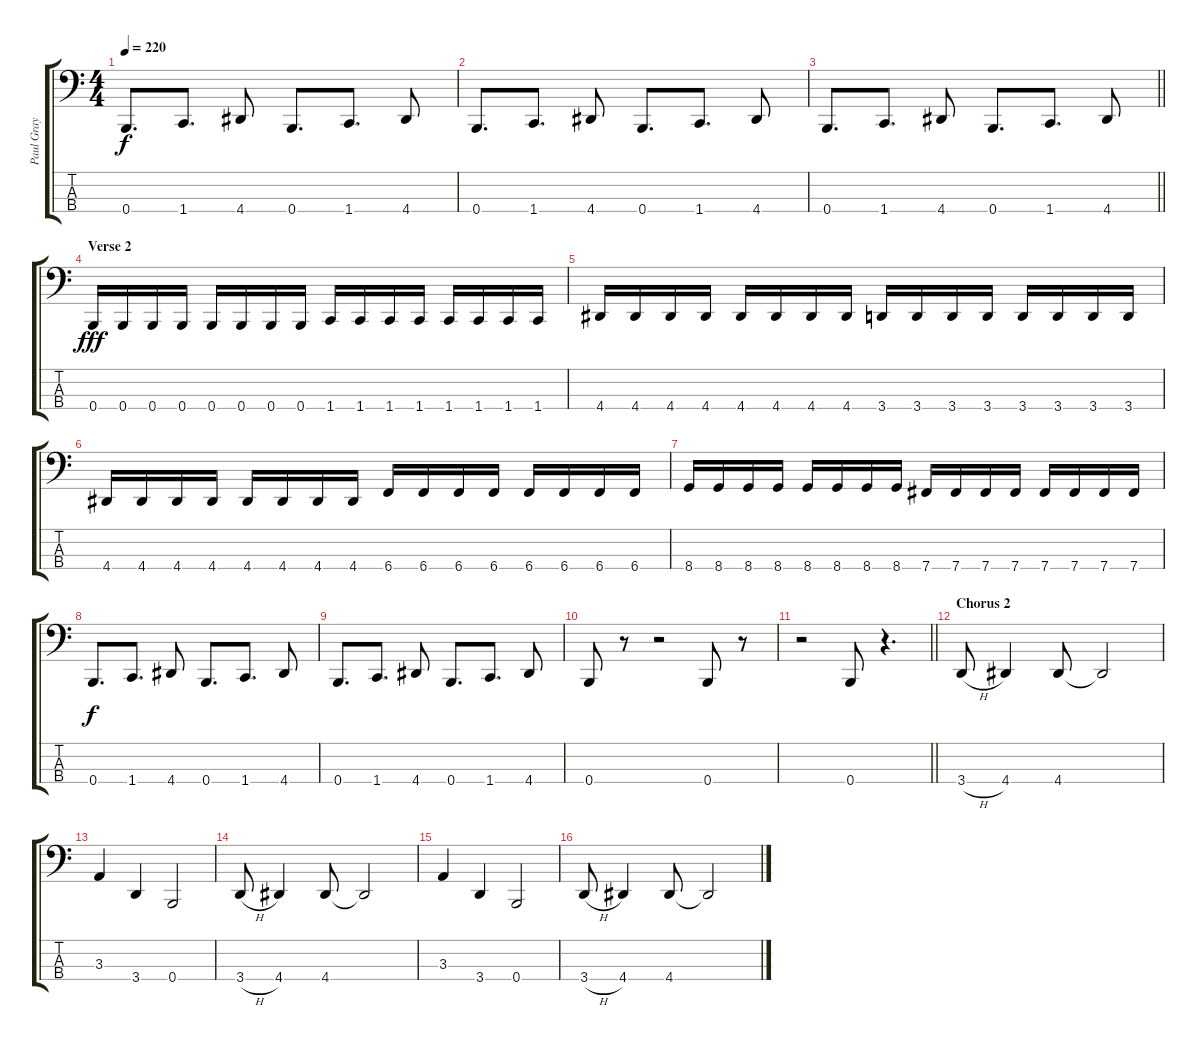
\track ("Paul Gray" "Paul Gray") {instrument electricbasspick}
\staff {score tabs}
\tuning (E2 B1 Gb1 B0) {hide}
\ts (4 4)
\tempo 220
\clef f4
\ks c
0.4.8{d dy f} 1.4.8{d} 4.4.8 0.4.8{d} 1.4.8{d} 4.4.8 |
0.4.8{d} 1.4.8{d} 4.4.8 0.4.8{d} 1.4.8{d} 4.4.8 |
\barLineRight lightlight
0.4.8{d} 1.4.8{d} 4.4.8 0.4.8{d} 1.4.8{d} 4.4.8 |
\section ("" "Verse 2")
0.4.16{dy fff} 0.4.16 0.4.16 0.4.16 0.4.16 0.4.16 0.4.16 0.4.16 1.4.16 1.4.16 1.4.16 1.4.16 1.4.16 1.4.16 1.4.16 1.4.16 |
4.4.16 4.4.16 4.4.16 4.4.16 4.4.16 4.4.16 4.4.16 4.4.16 3.4.16 3.4.16 3.4.16 3.4.16 3.4.16 3.4.16 3.4.16 3.4.16 |
4.4.16 4.4.16 4.4.16 4.4.16 4.4.16 4.4.16 4.4.16 4.4.16 6.4.16 6.4.16 6.4.16 6.4.16 6.4.16 6.4.16 6.4.16 6.4.16 |
8.4.16 8.4.16 8.4.16 8.4.16 8.4.16 8.4.16 8.4.16 8.4.16 7.4.16 7.4.16 7.4.16 7.4.16 7.4.16 7.4.16 7.4.16 7.4.16 |
0.4.8{d dy f} 1.4.8{d} 4.4.8 0.4.8{d} 1.4.8{d} 4.4.8 |
0.4.8{d} 1.4.8{d} 4.4.8 0.4.8{d} 1.4.8{d} 4.4.8 |
0.4.8 r.8 r.2 0.4.8 r.8 |
\barLineRight lightlight
r.2 0.4.8 r.4{d} |
\section ("" "Chorus 2")
3.4{h}.8 4.4.4 4.4.8 4.4{t}.2 |
3.3.4 3.4.4 0.4.2 |
3.4{h}.8 4.4.4 4.4.8 4.4{t}.2 |
3.3.4 3.4.4 0.4.2 |
3.4{h}.8 4.4.4 4.4.8 4.4{t}.2
